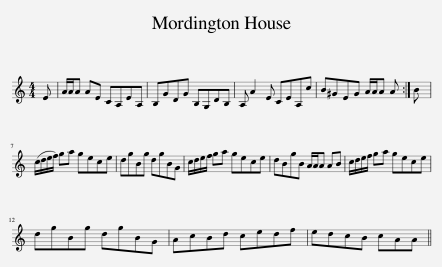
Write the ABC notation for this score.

X:1
L:1/8
M:4/4
I:linebreak $
K:C
V:1 treble
V:1
 E | A/A/A AE CA,EA, | B,GDG B,G,DB, | A, A2 E CEA,c | B^GEG A/A/A A :| %5
 B |$ (c/d/e/f/) ga gece | dgBg dgBG | c/d/e/f/ ga gece | dBgB A/A/A AB | %10
 c/d/e/f/ ga gece |$ dgBg dgBG | AcBd cedf | edcB cAA || %14
